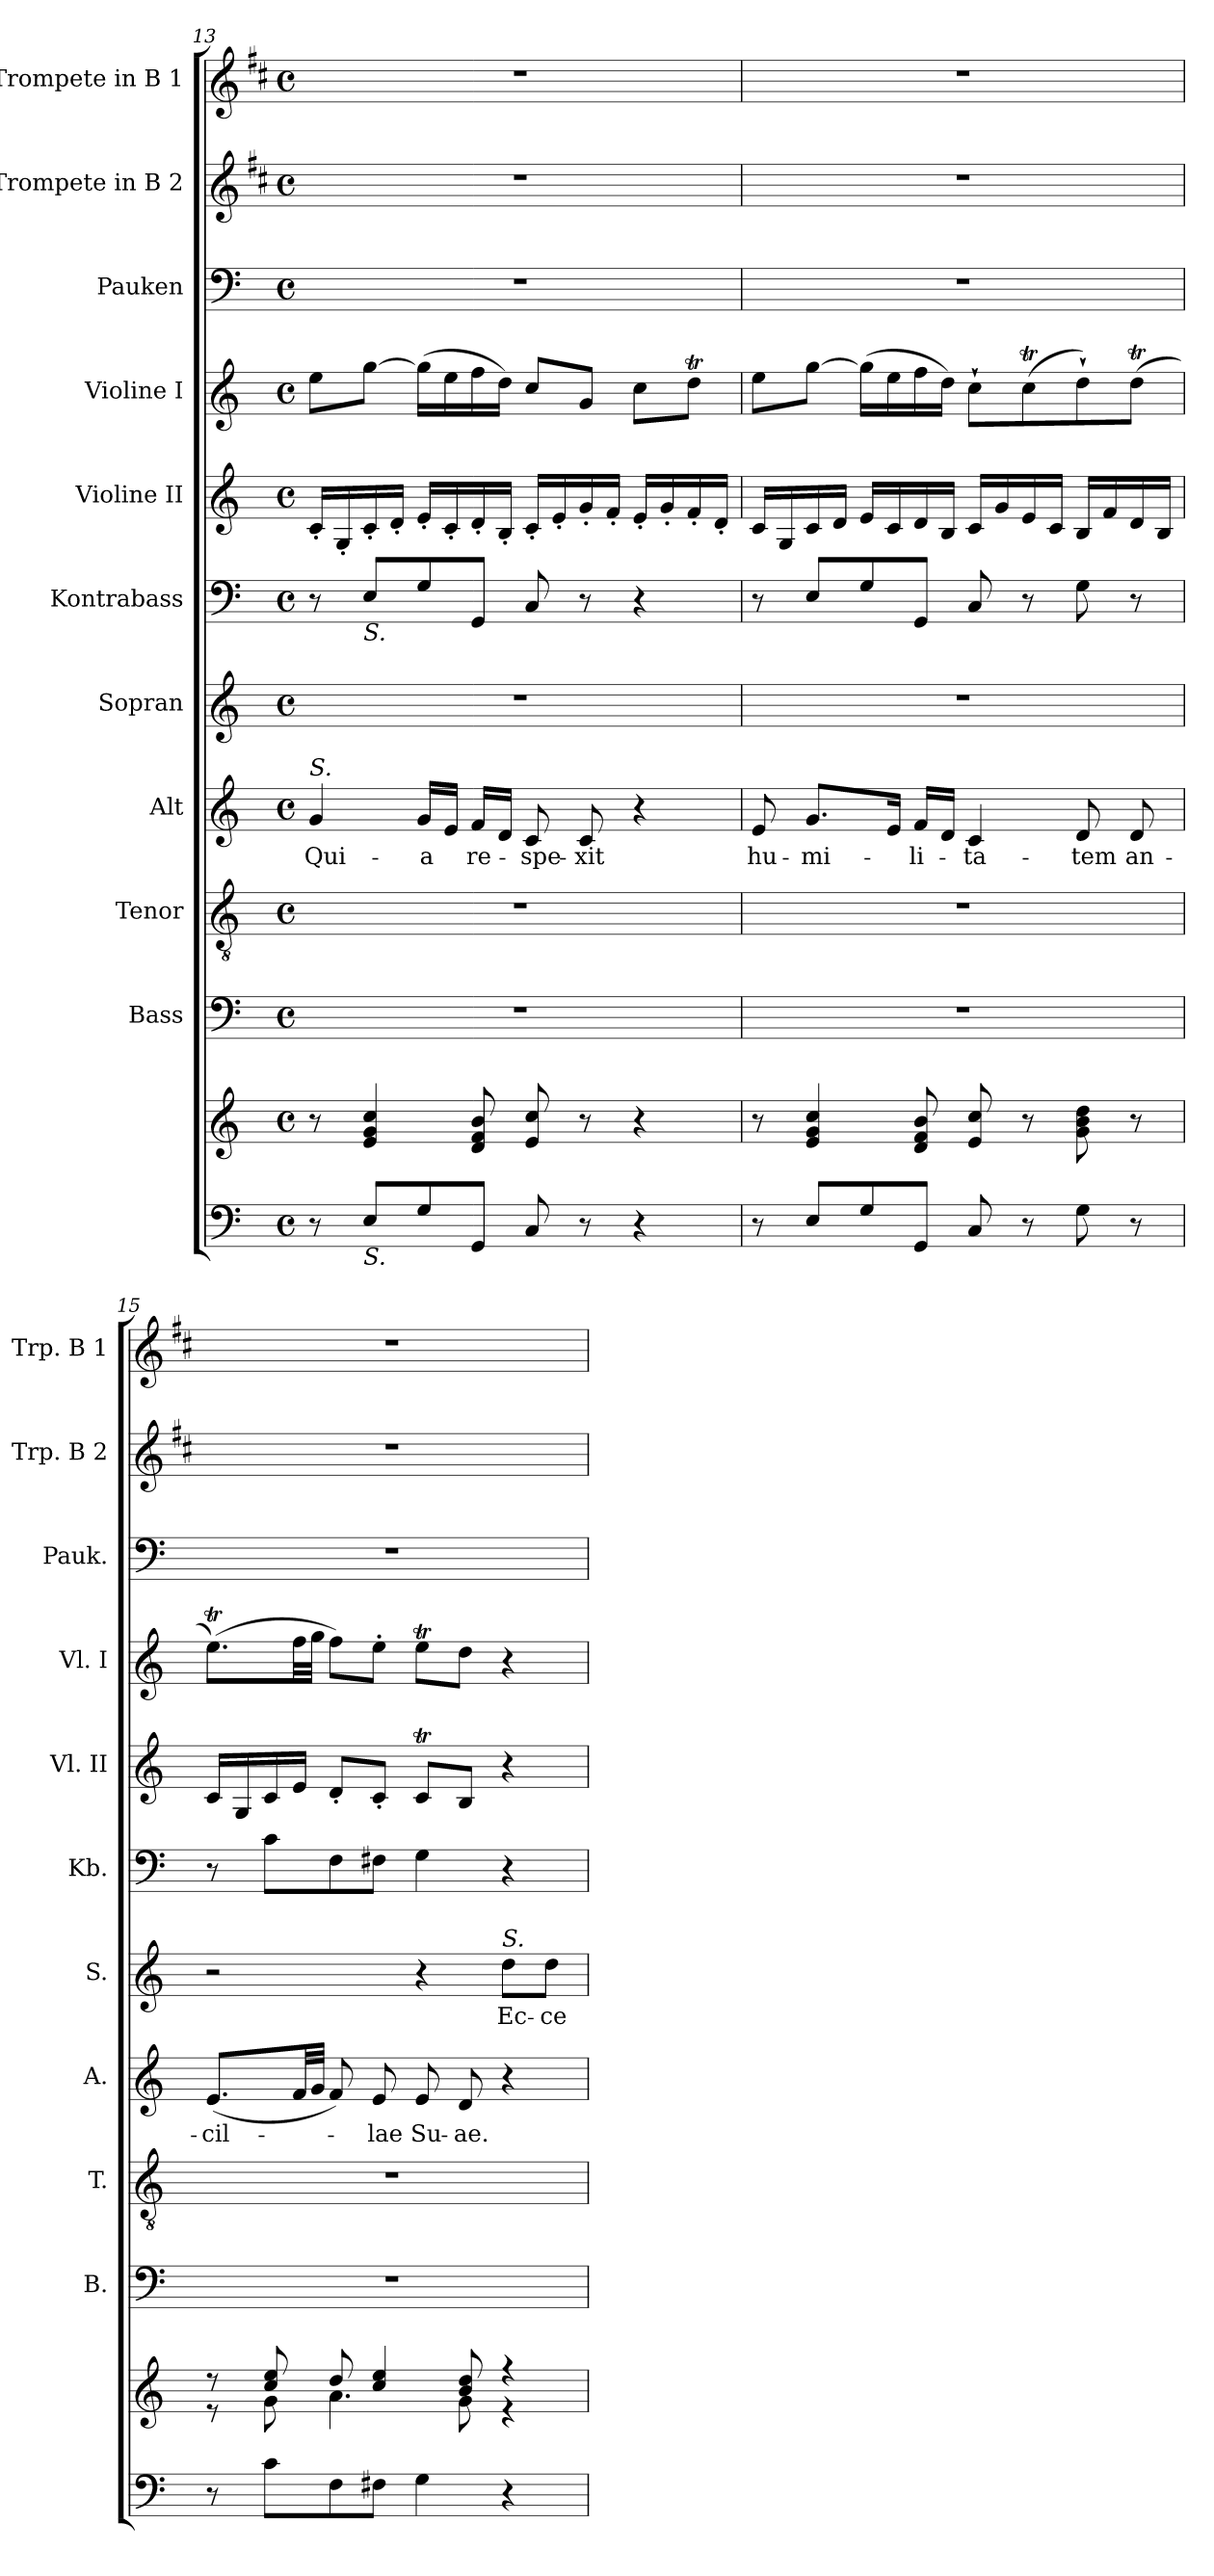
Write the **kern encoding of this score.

**kern	**kern	**kern	**kern	**kern	**text	**kern	**text	**kern	**kern	**kern	**kern	**kern	**kern
*part11	*part11	*part10	*part9	*part8	*part8	*part7	*part7	*part6	*part5	*part4	*part3	*part2	*part1
*staff12	*staff11	*staff10	*staff9	*staff8	*staff8	*staff7	*staff7	*staff6	*staff5	*staff4	*staff3	*staff2	*staff1
*	*	*I"Bass	*I"Tenor	*I"Alt	*	*I"Sopran	*	*I"Kontrabass	*I"Violine II	*I"Violine I	*I"Pauken	*I"Trompete in B 2	*I"Trompete in B 1
*	*	*I'B.	*I'T.	*I'A.	*	*I'S.	*	*I'Kb.	*I'Vl. II	*I'Vl. I	*I'Pauk.	*I'Trp. B 2	*I'Trp. B 1
!!LO:PB:g=z
*clefF4	*clefG2	*clefF4	*clefGv2	*clefG2	*	*clefG2	*	*clefF4	*clefG2	*clefG2	*clefF4	*clefG2	*clefG2
*	*	*	*	*	*	*	*	*ITrd7c12	*	*	*	*ITrd1c2	*ITrd1c2
*k[]	*k[]	*k[]	*k[]	*k[]	*	*k[]	*	*k[]	*k[]	*k[]	*k[]	*k[]	*k[]
*C:	*C:	*C:	*C:	*C:	*	*C:	*	*C:	*C:	*C:	*C:	*C:	*C:
*M4/4	*M4/4	*M4/4	*M4/4	*M4/4	*	*M4/4	*	*M4/4	*M4/4	*M4/4	*M4/4	*M4/4	*M4/4
*met(c)	*met(c)	*met(c)	*met(c)	*met(c)	*	*met(c)	*	*met(c)	*met(c)	*met(c)	*met(c)	*met(c)	*met(c)
=13	=13	=13	=13	=13	=13	=13	=13	=13	=13	=13	=13	=13	=13
!	!	!	!	!LO:TX:a:i:t=S.	!	!	!	!	!	!	!	!	!
!	!	!	!	!	!LO:LY:b	!	!	!	!	!	!	!	!
8r	8r	1r	1r	4g/	Qui-	1r	.	8r	16c'</LL	8ee\L	1r	1r	1r
.	.	.	.	.	.	.	.	.	16G'</	.	.	.	.
!	!	!	!	!	!	!	!	!LO:TX:b:i:t=S.	!	!	!	!	!
!LO:TX:b:i:t=S.	!	!	!	!	!	!	!	!	!	!	!	!	!
8E/L	4e/ 4g/ 4cc/	.	.	.	.	.	.	8EE/L	16c'</	[8gg\J	.	.	.
.	.	.	.	.	.	.	.	.	16d'</JJ	.	.	.	.
!	!	!	!	!	!LO:LY:b	!	!	!	!	!	!	!	!
8G/	.	.	.	16g/LL	-a	.	.	8GG/	16e'</LL	(>16gg\LL]	.	.	.
.	.	.	.	16e/JJ	.	.	.	.	16c'</	16ee\	.	.	.
!	!	!	!	!	!LO:LY:b	!	!	!	!	!	!	!	!
8GG/J	8d/ 8f/ 8b/	.	.	16f/LL	re-	.	.	8GGG/J	16d'</	16ff\	.	.	.
.	.	.	.	16d/JJ	.	.	.	.	16B'</JJ	16dd\JJ)	.	.	.
!	!	!	!	!	!LO:LY:b	!	!	!	!	!	!	!	!
8C/	8e/ 8cc/	.	.	8c/	-spe-	.	.	8CC/	16c'</LL	8cc/L	.	.	.
.	.	.	.	.	.	.	.	.	16e'</	.	.	.	.
!	!	!	!	!	!LO:LY:b	!	!	!	!	!	!	!	!
8r	8r	.	.	8c/	-xit	.	.	8r	16g'</	8g/J	.	.	.
.	.	.	.	.	.	.	.	.	16f'</JJ	.	.	.	.
4r	4r	.	.	4r	.	.	.	4r	16e'</LL	8cc\L	.	.	.
.	.	.	.	.	.	.	.	.	16g'</	.	.	.	.
.	.	.	.	.	.	.	.	.	16f'</	8ddT\J	.	.	.
.	.	.	.	.	.	.	.	.	16d'</JJ	.	.	.	.
=14	=14	=14	=14	=14	=14	=14	=14	=14	=14	=14	=14	=14	=14
!	!	!	!	!	!LO:LY:b	!	!	!	!	!	!	!	!
8r	8r	1r	1r	8e/	hu-	1r	.	8r	16c/LL	8ee\L	1r	1r	1r
.	.	.	.	.	.	.	.	.	16G/	.	.	.	.
!	!	!	!	!	!LO:LY:b	!	!	!	!	!	!	!	!
8E/L	4e/ 4g/ 4cc/	.	.	8.g/L	-mi-	.	.	8EE/L	16c/	[8gg\J	.	.	.
.	.	.	.	.	.	.	.	.	16d/JJ	.	.	.	.
8G/	.	.	.	.	.	.	.	8GG/	16e/LL	(>16gg\LL]	.	.	.
.	.	.	.	16e/Jk	.	.	.	.	16c/	16ee\	.	.	.
!	!	!	!	!	!LO:LY:b	!	!	!	!	!	!	!	!
8GG/J	8d/ 8f/ 8b/	.	.	16f/LL	-li-	.	.	8GGG/J	16d/	16ff\	.	.	.
.	.	.	.	16d/JJ	.	.	.	.	16B/JJ	16dd\JJ)	.	.	.
!	!	!	!	!	!LO:LY:b	!	!	!	!	!	!	!	!
8C/	8e/ 8cc/	.	.	4c/	-ta-	.	.	8CC/	16c/LL	8cc`>\L	.	.	.
.	.	.	.	.	.	.	.	.	16g/	.	.	.	.
8r	8r	.	.	.	.	.	.	8r	16e/	(>8ccT\	.	.	.
.	.	.	.	.	.	.	.	.	16c/JJ	.	.	.	.
!	!	!	!	!	!LO:LY:b	!	!	!	!	!	!	!	!
8G\	8g\ 8b\ 8dd\	.	.	8d/	-tem	.	.	8GG\	16B/LL	8dd`>\)	.	.	.
.	.	.	.	.	.	.	.	.	16f/	.	.	.	.
!	!	!	!	!	!LO:LY:b	!	!	!	!	!	!	!	!
8r	8r	.	.	8d/	an-	.	.	8r	16d/	(>8ddT\J	.	.	.
.	.	.	.	.	.	.	.	.	16B/JJ	.	.	.	.
=15	=15	=15	=15	=15	=15	=15	=15	=15	=15	=15	=15	=15	=15
*	*^	*	*	*	*	*	*	*	*	*	*	*	*
!	!	!	!	!	!	!LO:LY:b	!	!	!	!	!	!	!	!
8r	8r	8r	1r	1r	(<8.e/L	-cil-	2r	.	8r	16c/LL	(>8.eet\L)	1r	1r	1r
.	.	.	.	.	.	.	.	.	.	16G/	.	.	.	.
8c\L	8cc/ 8ee/	8g\	.	.	.	.	.	.	8C\L	16c/	.	.	.	.
.	.	.	.	.	32f/LL	.	.	.	.	16e/JJ	32ff\LL	.	.	.
.	.	.	.	.	32g/JJJ	.	.	.	.	.	32gg\JJJ	.	.	.
8F\	8dd/	4.a\	.	.	8f/)	.	.	.	8FF\	8d'</L	8ff\L)	.	.	.
!	!	!	!	!	!	!LO:LY:b	!	!	!	!	!	!	!	!
8F#X\J	4cc/ 4ee/	.	.	.	8e/	-lae	.	.	8FF#X\J	8c'</J	8ee'>\J	.	.	.
!	!	!	!	!	!	!LO:LY:b	!	!	!	!	!	!	!	!
4G\	.	.	.	.	8e/	Su-	4r	.	4GG\	8cT/L	8eet\L	.	.	.
!	!	!	!	!	!	!LO:LY:b	!	!	!	!	!	!	!	!
.	8b/ 8dd/	8g\	.	.	8d/	-ae.	.	.	.	8B/J	8dd\J	.	.	.
!	!	!	!	!	!	!	!LO:TX:a:i:t=S.	!	!	!	!	!	!	!
!	!	!	!	!	!	!	!	!LO:LY:b	!	!	!	!	!	!
4r	4r	4r	.	.	4r	.	8dd\L	Ec-	4r	4r	4r	.	.	.
!	!	!	!	!	!	!	!	!LO:LY:b	!	!	!	!	!	!
.	.	.	.	.	.	.	8dd\J	-ce	.	.	.	.	.	.
*	*v	*v	*	*	*	*	*	*	*	*	*	*	*	*
=	=	=	=	=	=	=	=	=	=	=	=	=	=
*-	*-	*-	*-	*-	*-	*-	*-	*-	*-	*-	*-	*-	*-
